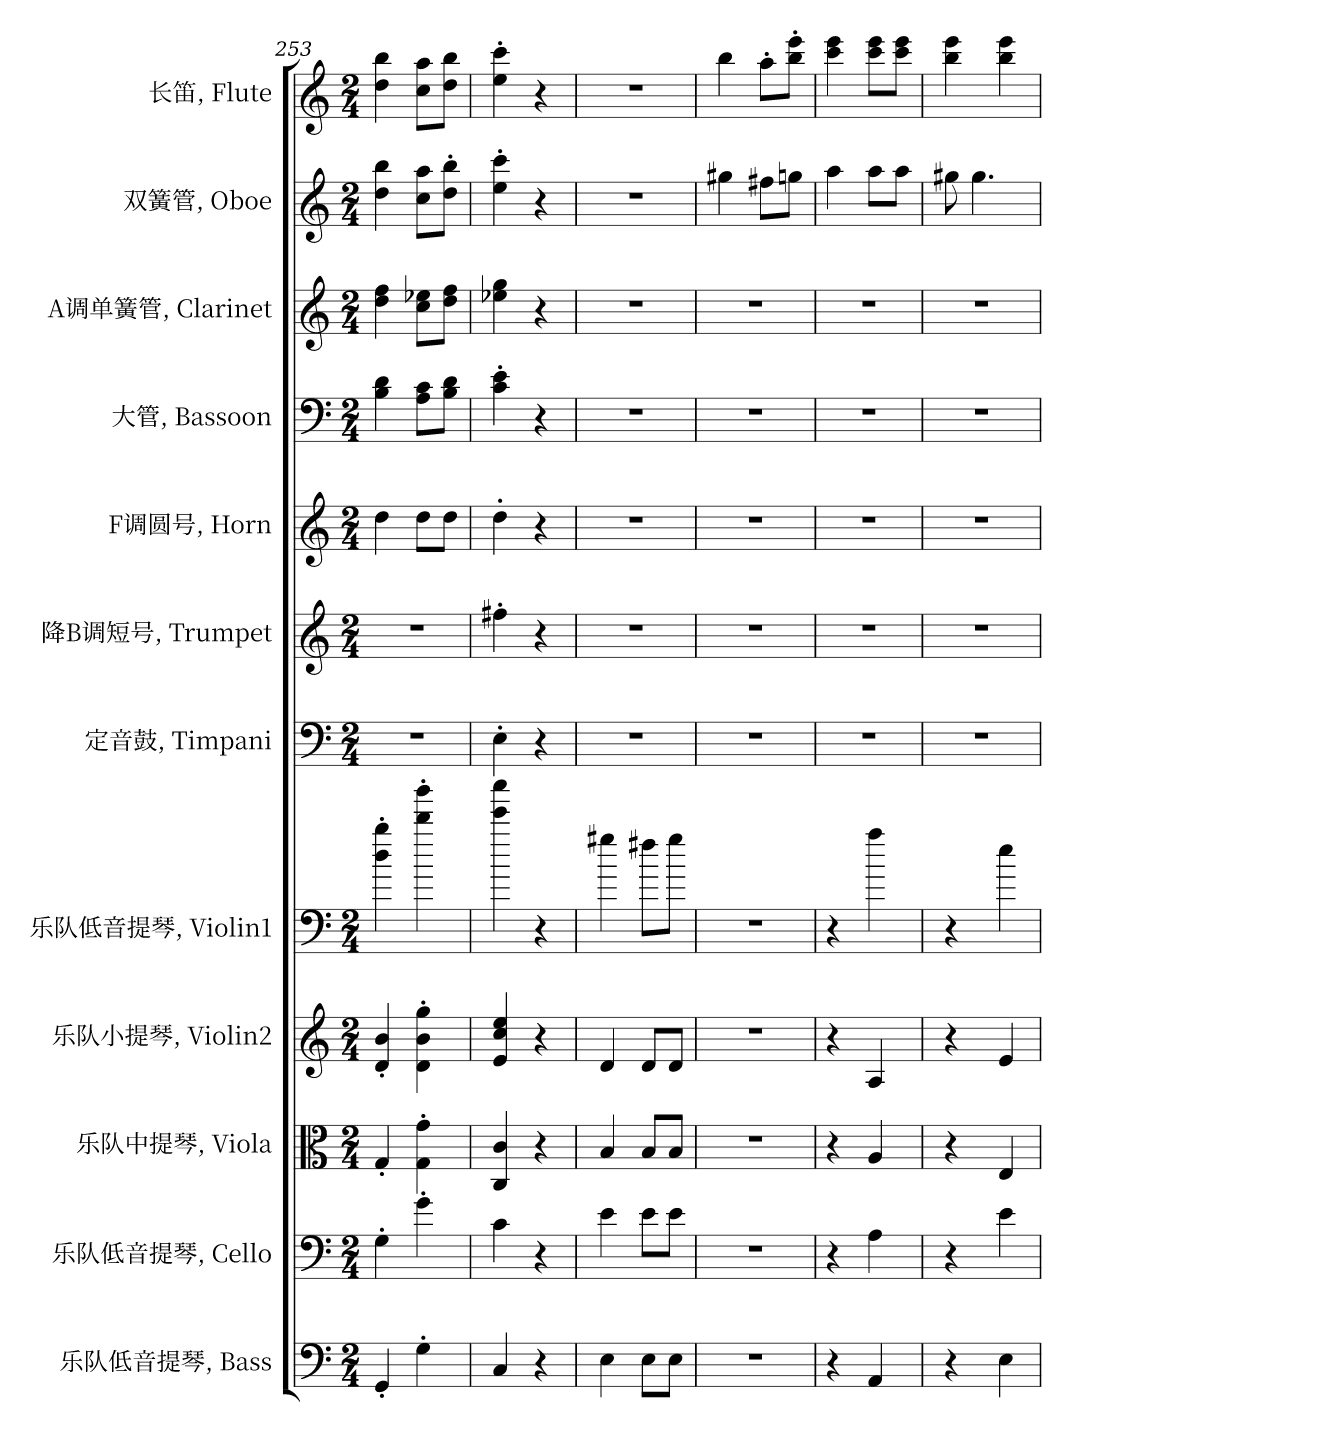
**kern	**kern	**kern	**kern	**kern	**kern	**kern	**kern	**kern	**kern	**kern	**kern
*part12	*part11	*part10	*part9	*part8	*part7	*part6	*part5	*part4	*part3	*part2	*part1
*staff12	*staff11	*staff10	*staff9	*staff8	*staff7	*staff6	*staff5	*staff4	*staff3	*staff2	*staff1
*I"乐队低音提琴, Bass	*I"乐队低音提琴, Cello	*I"乐队中提琴, Viola	*I"乐队小提琴, Violin2	*I"乐队低音提琴, Violin1	*I"定音鼓, Timpani	*I"降B调短号, Trumpet	*I"F调圆号, Horn	*I"大管, Bassoon	*I"A调单簧管, Clarinet	*I"双簧管, Oboe	*I"长笛, Flute
*	*	*	*	*	*I'Timp.	*	*I'F Hn.	*I'Bsn.	*I'A Cl.	*I'Ob.	*I'Fl.
*clefF4	*clefF4	*clefC3	*clefG2	*clefF4	*clefF4	*clefG2	*clefG2	*clefF4	*clefG2	*clefG2	*clefG2
*ITrd7c12	*ITrd7c12	*	*	*ITrd7c12	*	*ITrd1c2	*ITrd4c7	*	*ITrd2c3	*	*
*k[]	*k[]	*k[]	*k[]	*k[]	*k[]	*k[b-e-]	*k[b-]	*k[]	*k[f#c#g#]	*k[]	*k[]
*M2/4	*M2/4	*M2/4	*M2/4	*M2/4	*M2/4	*M2/4	*M2/4	*M2/4	*M2/4	*M2/4	*M2/4
=253	=253	=253	=253	=253	=253	=253	=253	=253	=253	=253	=253
4GGG'/	4GG'\	4G'/	4d/' 4b/'	4d\' 4b\'	2r	2r	4g\	4B\ 4d\	4b\ 4dd\	4dd\ 4bb\	4dd\ 4bb\
4GG'\	4G'\	4G\' 4g\'	4d\' 4b\' 4gg\'	4dd\' 4bb\'	.	.	8g\L	8A\ 8c\L	8a\ 8ccn\L	8cc\ 8aa\L	8cc\ 8aa\L
.	.	.	.	.	.	.	8g\J	8B\ 8d\J	8b\ 8dd\J	8dd\' 8bb\'J	8dd\ 8bb\J
=254	=254	=254	=254	=254	=254	=254	=254	=254	=254	=254	=254
4CC/	4C\	4C/ 4c/	4e/ 4cc/ 4ee/	4ee\ 4ccc\	4E'\	4een'\	4g'\	4c\' 4e\'	4ccn\ 4ee\	4ee\' 4ccc\'	4ee\' 4ccc\'
4r	4r	4r	4r	4r	4r	4r	4r	4r	4r	4r	4r
=255	=255	=255	=255	=255	=255	=255	=255	=255	=255	=255	=255
4EE\	4E\	4B/	4d/	4g#X\	2r	2r	2r	2r	2r	2r	2r
8EE\L	8E\L	8B/L	8d/L	8f#X\L	.	.	.	.	.	.	.
8EE\J	8E\J	8B/J	8d/J	8g#\J	.	.	.	.	.	.	.
=256	=256	=256	=256	=256	=256	=256	=256	=256	=256	=256	=256
2r	2r	2r	2r	2r	2r	2r	2r	2r	2r	4gg#X\	4bb\
.	.	.	.	.	.	.	.	.	.	8ff#X\L	8aa'\L
.	.	.	.	.	.	.	.	.	.	8ggn\J	8bb\' 8eee\'J
=257	=257	=257	=257	=257	=257	=257	=257	=257	=257	=257	=257
4r	4r	4r	4r	4r	2r	2r	2r	2r	2r	4aa\	4ccc\ 4eee\
4AAA/	4AA\	4A/	4A/	4a\	.	.	.	.	.	8aa\L	8ccc\ 8eee\L
.	.	.	.	.	.	.	.	.	.	8aa\J	8ccc\ 8eee\J
=258	=258	=258	=258	=258	=258	=258	=258	=258	=258	=258	=258
4r	4r	4r	4r	4r	2r	2r	2r	2r	2r	8gg#X\	4bb\ 4eee\
.	.	.	.	.	.	.	.	.	.	4.gg#\	.
4EE\	4E\	4E/	4e/	4e\	.	.	.	.	.	.	4bb\ 4eee\
=	=	=	=	=	=	=	=	=	=	=	=
*-	*-	*-	*-	*-	*-	*-	*-	*-	*-	*-	*-
